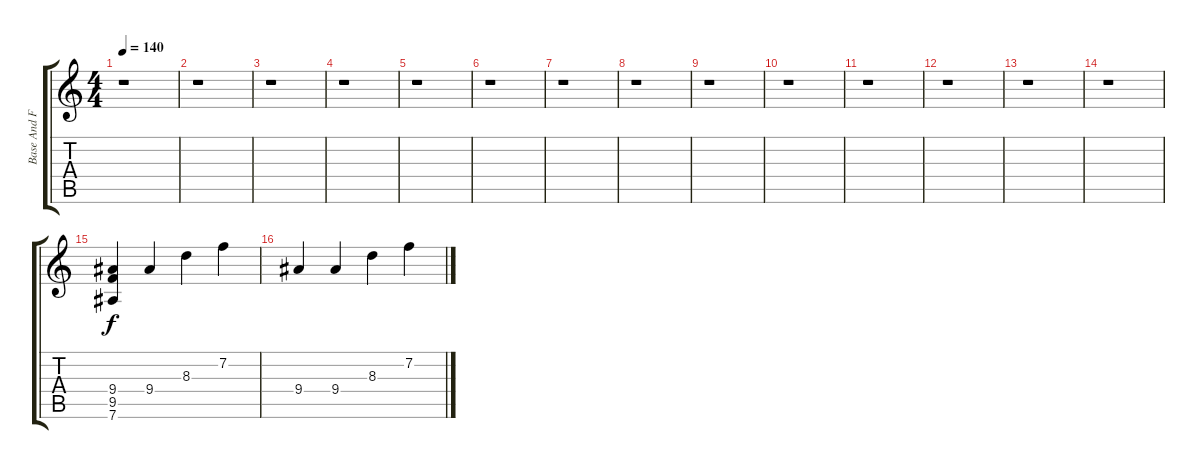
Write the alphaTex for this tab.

\track ("Base And Fills" "Base And F") {instrument distortionguitar}
\staff {score tabs}
\tuning (Eb4 Bb3 Gb3 Db3 Ab2 Eb2) {hide}
\ts (4 4)
\tempo 140
\clef g2
\ks c
r.1{dy f} |
r.1 |
r.1 |
r.1 |
r.1 |
r.1 |
r.1 |
r.1 |
r.1 |
r.1 |
r.1 |
r.1 |
r.1 |
r.1 |
(9.4 9.5 7.6).4 9.4.4 8.3.4 7.2.4 |
9.4.4 9.4.4 8.3.4 7.2.4
